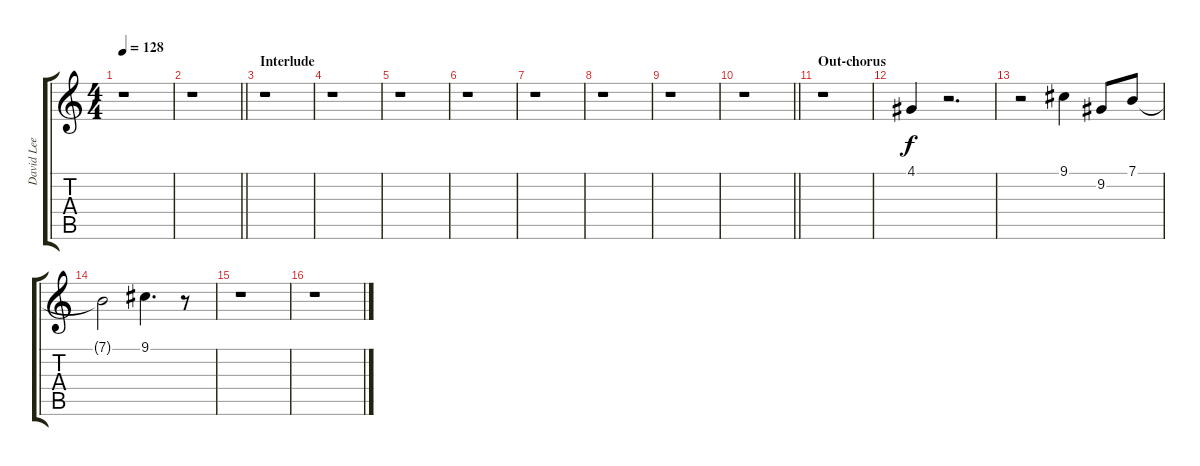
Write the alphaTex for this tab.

\track ("David Lee Roth" "David Lee ") {instrument altosax}
\staff {score tabs}
\tuning (E4 B3 G3 D3 A2 E2) {hide}
\ts (4 4)
\tempo 128
\clef g2
\ks c
r.1{dy f} |
\barLineRight lightlight
r.1 |
\section ("" "Interlude")
r.1 |
r.1 |
r.1 |
r.1 |
r.1 |
r.1 |
r.1 |
\barLineRight lightlight
r.1 |
\section ("" "Out-chorus")
r.1 |
4.1.4 r.2{d} |
r.2 9.1.4 9.2.8 7.1.8 |
7.1{t}.2 9.1.4{d} r.8 |
r.1 |
r.1
